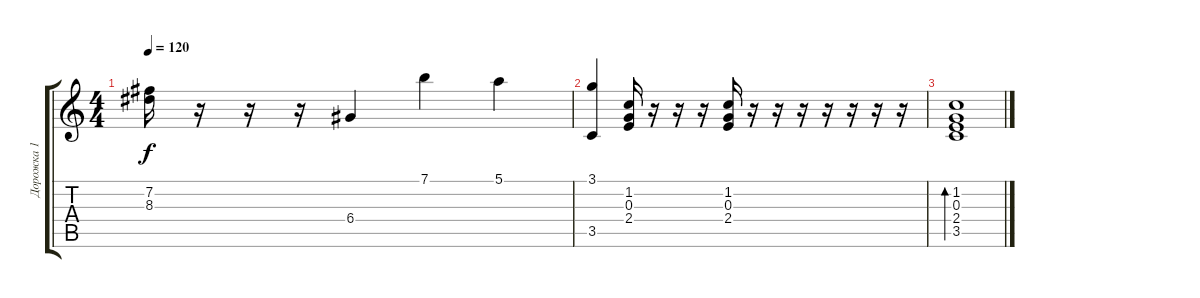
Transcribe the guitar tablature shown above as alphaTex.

\track ("Дорожка 1" "Дорожка 1") {instrument acousticguitarnylon}
\staff {score tabs}
\tuning (E4 B3 G3 D3 A2 E2) {hide}
\ts (4 4)
\tempo 120
\clef g2
\ks c
(7.2 8.3).16{dy f} r.16 r.16 r.16 6.4.4 7.1.4 5.1.4 |
(3.1 3.5).4 (1.2 0.3 2.4).16 r.16 r.16 r.16 (1.2 0.3 2.4).16 r.16 r.16 r.16 r.16 r.16 r.16 r.16 |
(1.2 0.3 2.4 3.5).1{bd 480}
